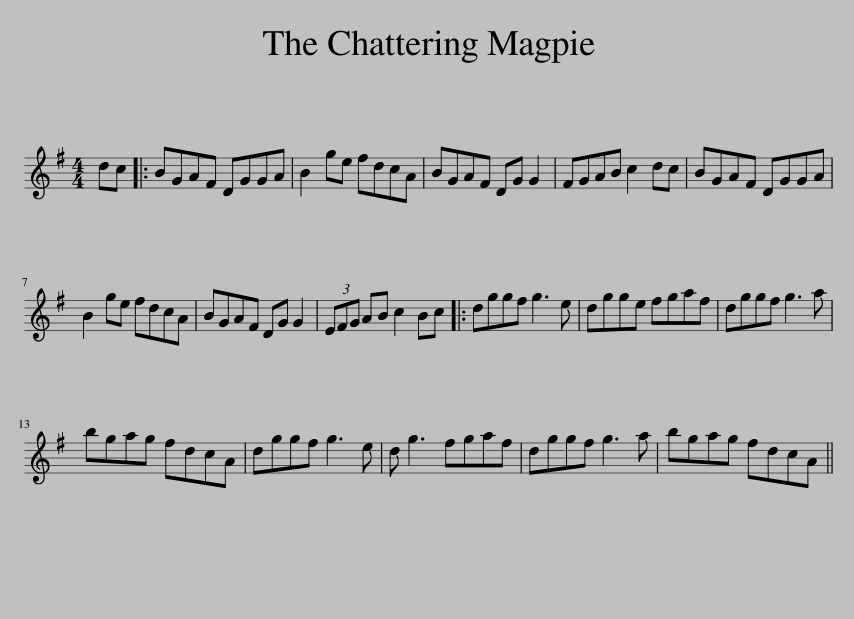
X:1
L:1/8
M:4/4
I:linebreak $
K:G
V:1 treble
V:1
 dc |: BGAF DGGA | B2 ge fdcA | BGAF DG G2 | FGAB c2 dc | %5
 BGAF DGGA |$ B2 ge fdcA | BGAF DG G2 | (3EFG AB c2 Bc |: dggf g3 e | %10
 dgge fgaf | dggf g3 a |$ bgag fdcA | dggf g3 e | d g3 fgaf | %15
 dggf g3 a | bgag fdcA || %17
